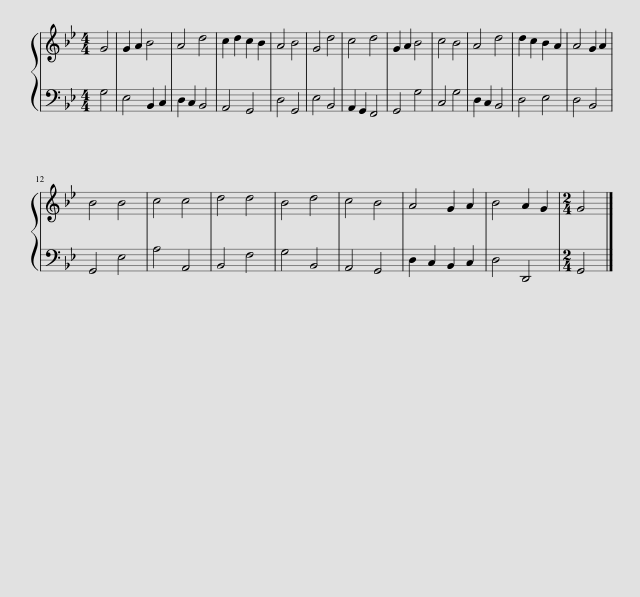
X:1
%%score { 1 | 2 }
L:1/8
M:4/4
I:linebreak $
K:Bb
V:1 treble
V:2 bass
V:1
 G4 | G2 A2 B4 | A4 d4 | c2 d2 c2 B2 | A4 B4 | %5
 G4 d4 | c4 d4 | G2 A2 B4 | c4 B4 | A4 d4 | %10
 d2 c2 B2 A2 | A4 G2 A2 |$ B4 B4 | c4 c4 | d4 d4 | %15
 B4 d4 | c4 B4 | A4 G2 A2 | B4 A2 G2 |[M:2/4] G4 |] %20
V:2
 G,4 | E,4 B,,2 C,2 | D,2 C,2 B,,4 | A,,4 G,,4 | D,4 G,,4 | %5
 E,4 B,,4 | A,,2 G,,2 F,,4 | G,,4 G,4 | C,4 G,4 | D,2 C,2 B,,4 | %10
 D,4 E,4 | D,4 B,,4 |$ G,,4 E,4 | A,4 A,,4 | B,,4 F,4 | %15
 G,4 B,,4 | A,,4 G,,4 | D,2 C,2 B,,2 C,2 | D,4 D,,4 |[M:2/4] G,,4 |] %20
